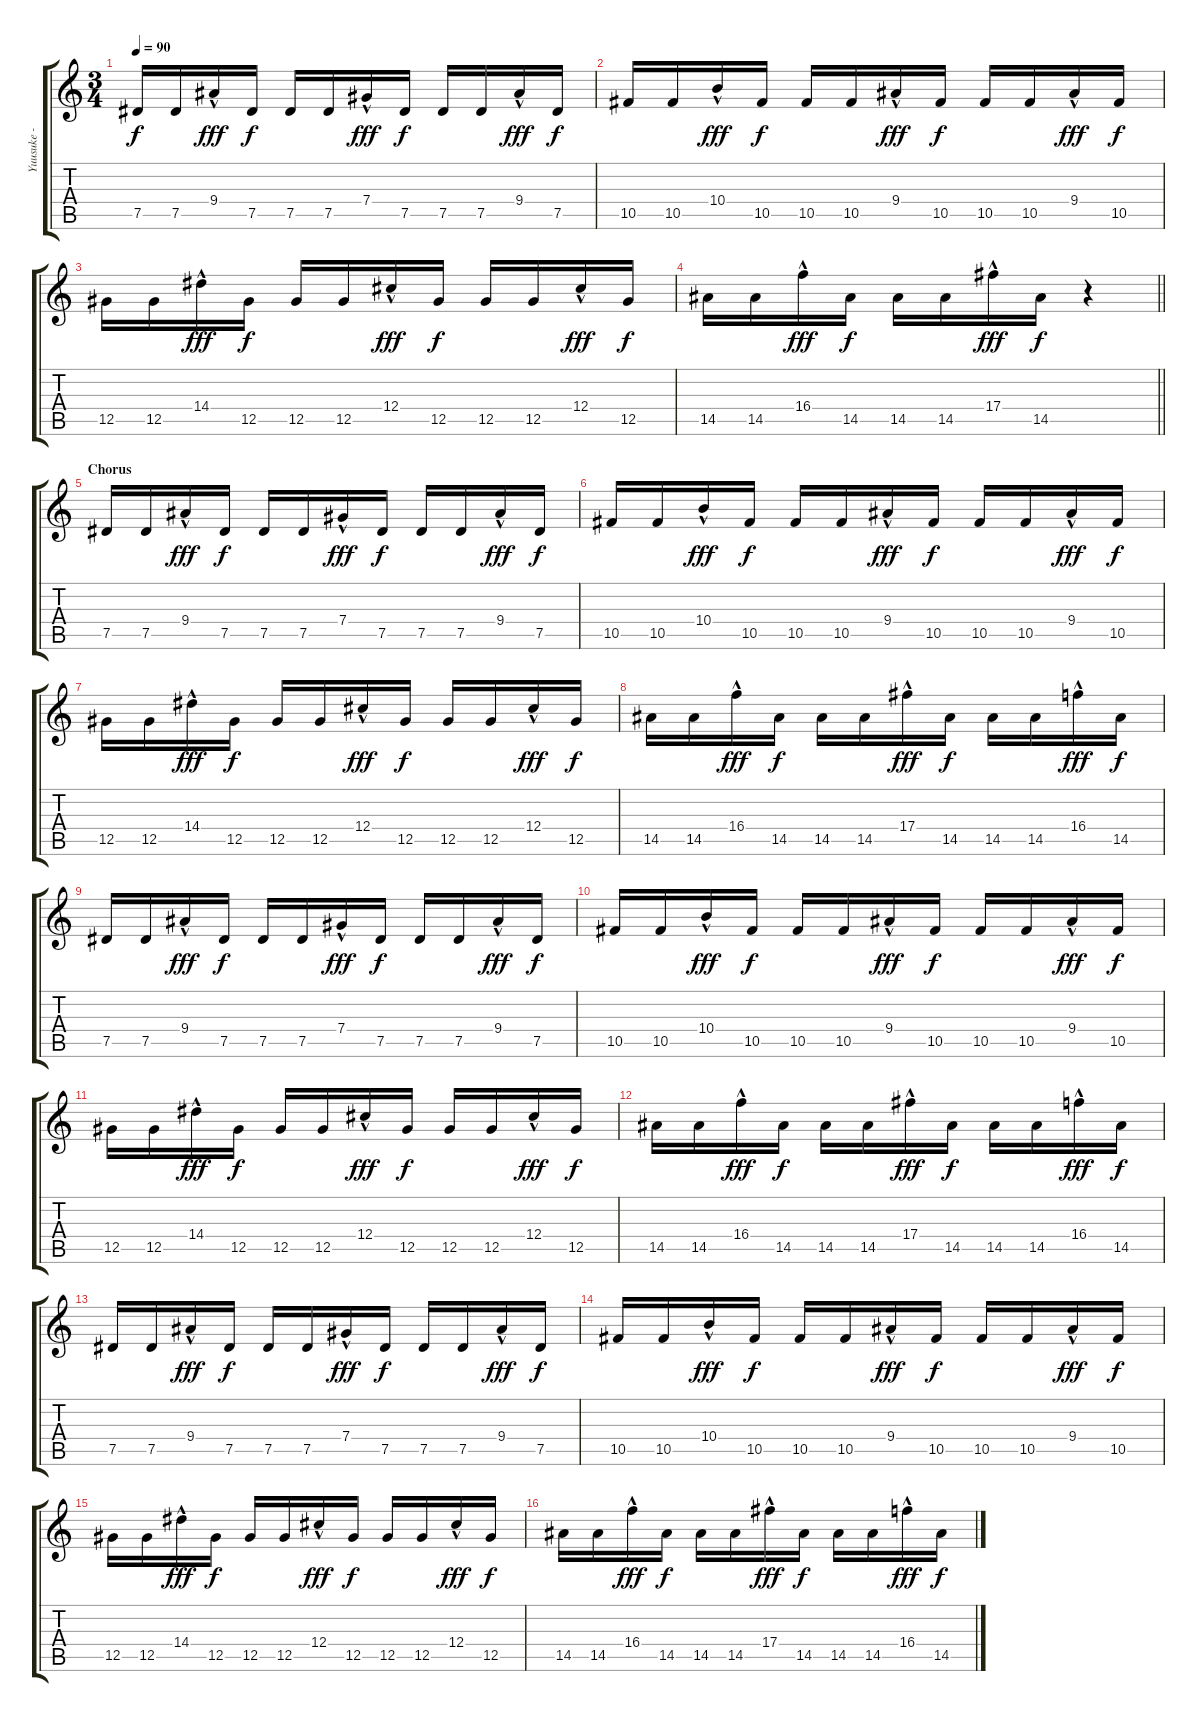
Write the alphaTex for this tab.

\track ("Yuusuke - Guitar" "Yuusuke - ") {instrument distortionguitar}
\staff {score tabs}
\tuning (Eb4 Bb3 Gb3 Db3 Ab2 Db2) {hide}
\ts (3 4)
\tempo 90
\clef g2
\ks c
7.5.16{dy f} 7.5.16 9.4{hac}.16{dy fff} 7.5.16{dy f} 7.5.16 7.5.16 7.4{hac}.16{dy fff} 7.5.16{dy f} 7.5.16 7.5.16 9.4{hac}.16{dy fff} 7.5.16{dy f} |
10.5.16 10.5.16 10.4{hac}.16{dy fff} 10.5.16{dy f} 10.5.16 10.5.16 9.4{hac}.16{dy fff} 10.5.16{dy f} 10.5.16 10.5.16 9.4{hac}.16{dy fff} 10.5.16{dy f} |
12.5.16 12.5.16 14.4{hac}.16{dy fff} 12.5.16{dy f} 12.5.16 12.5.16 12.4{hac}.16{dy fff} 12.5.16{dy f} 12.5.16 12.5.16 12.4{hac}.16{dy fff} 12.5.16{dy f} |
\barLineRight lightlight
14.5.16 14.5.16 16.4{hac}.16{dy fff} 14.5.16{dy f} 14.5.16 14.5.16 17.4{hac}.16{dy fff} 14.5.16{dy f} r.4 |
\section ("" "Chorus")
7.5.16 7.5.16 9.4{hac}.16{dy fff} 7.5.16{dy f} 7.5.16 7.5.16 7.4{hac}.16{dy fff} 7.5.16{dy f} 7.5.16 7.5.16 9.4{hac}.16{dy fff} 7.5.16{dy f} |
10.5.16 10.5.16 10.4{hac}.16{dy fff} 10.5.16{dy f} 10.5.16 10.5.16 9.4{hac}.16{dy fff} 10.5.16{dy f} 10.5.16 10.5.16 9.4{hac}.16{dy fff} 10.5.16{dy f} |
12.5.16 12.5.16 14.4{hac}.16{dy fff} 12.5.16{dy f} 12.5.16 12.5.16 12.4{hac}.16{dy fff} 12.5.16{dy f} 12.5.16 12.5.16 12.4{hac}.16{dy fff} 12.5.16{dy f} |
14.5.16 14.5.16 16.4{hac}.16{dy fff} 14.5.16{dy f} 14.5.16 14.5.16 17.4{hac}.16{dy fff} 14.5.16{dy f} 14.5.16 14.5.16 16.4{hac}.16{dy fff} 14.5.16{dy f} |
7.5.16 7.5.16 9.4{hac}.16{dy fff} 7.5.16{dy f} 7.5.16 7.5.16 7.4{hac}.16{dy fff} 7.5.16{dy f} 7.5.16 7.5.16 9.4{hac}.16{dy fff} 7.5.16{dy f} |
10.5.16 10.5.16 10.4{hac}.16{dy fff} 10.5.16{dy f} 10.5.16 10.5.16 9.4{hac}.16{dy fff} 10.5.16{dy f} 10.5.16 10.5.16 9.4{hac}.16{dy fff} 10.5.16{dy f} |
12.5.16 12.5.16 14.4{hac}.16{dy fff} 12.5.16{dy f} 12.5.16 12.5.16 12.4{hac}.16{dy fff} 12.5.16{dy f} 12.5.16 12.5.16 12.4{hac}.16{dy fff} 12.5.16{dy f} |
14.5.16 14.5.16 16.4{hac}.16{dy fff} 14.5.16{dy f} 14.5.16 14.5.16 17.4{hac}.16{dy fff} 14.5.16{dy f} 14.5.16 14.5.16 16.4{hac}.16{dy fff} 14.5.16{dy f} |
7.5.16 7.5.16 9.4{hac}.16{dy fff} 7.5.16{dy f} 7.5.16 7.5.16 7.4{hac}.16{dy fff} 7.5.16{dy f} 7.5.16 7.5.16 9.4{hac}.16{dy fff} 7.5.16{dy f} |
10.5.16 10.5.16 10.4{hac}.16{dy fff} 10.5.16{dy f} 10.5.16 10.5.16 9.4{hac}.16{dy fff} 10.5.16{dy f} 10.5.16 10.5.16 9.4{hac}.16{dy fff} 10.5.16{dy f} |
12.5.16 12.5.16 14.4{hac}.16{dy fff} 12.5.16{dy f} 12.5.16 12.5.16 12.4{hac}.16{dy fff} 12.5.16{dy f} 12.5.16 12.5.16 12.4{hac}.16{dy fff} 12.5.16{dy f} |
14.5.16 14.5.16 16.4{hac}.16{dy fff} 14.5.16{dy f} 14.5.16 14.5.16 17.4{hac}.16{dy fff} 14.5.16{dy f} 14.5.16 14.5.16 16.4{hac}.16{dy fff} 14.5.16{dy f}
